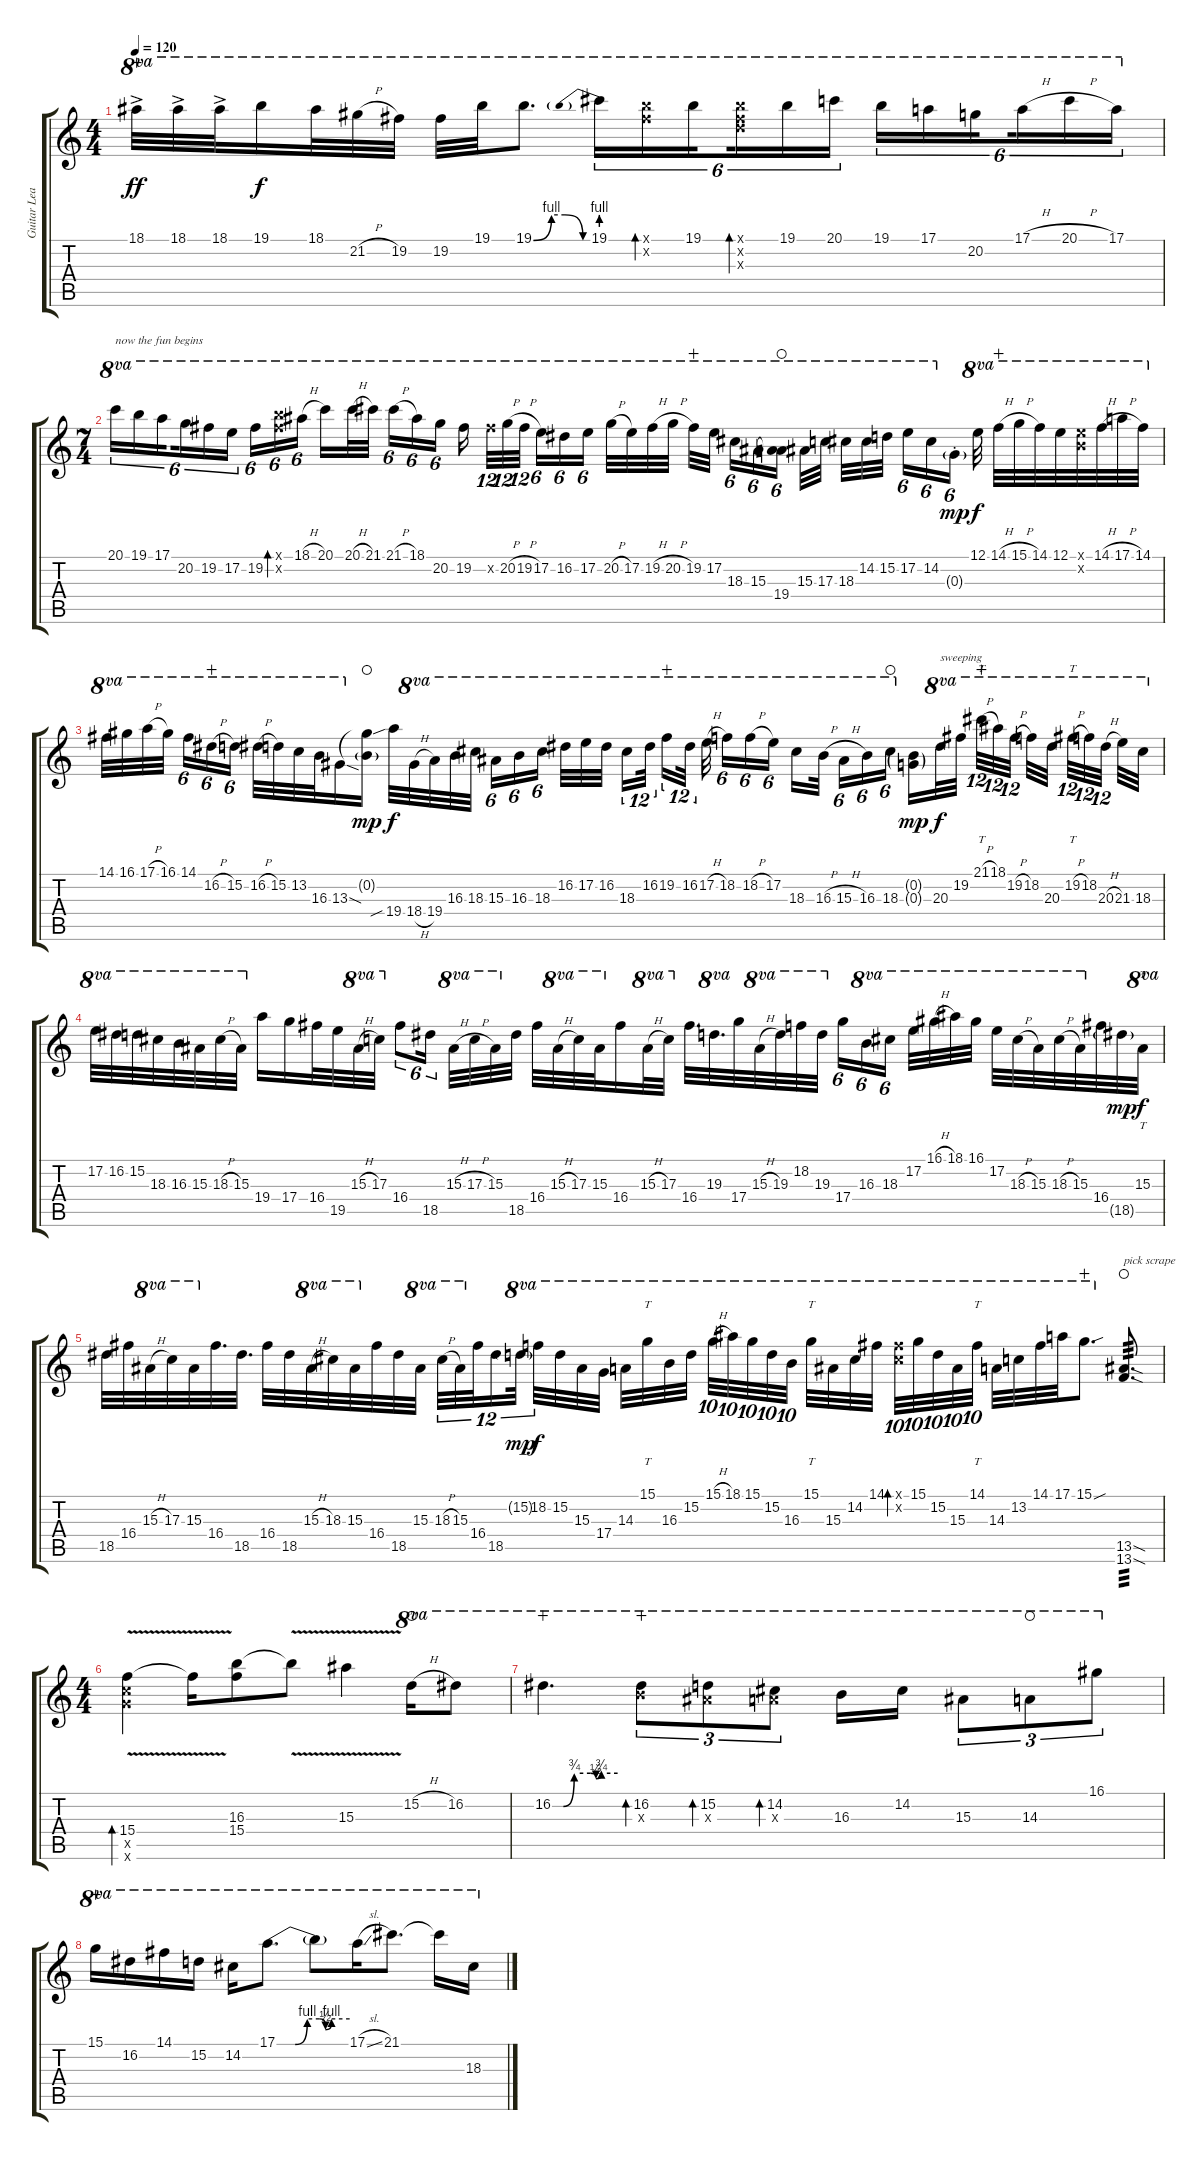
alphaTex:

\track ("Guitar Lead" "Guitar Lea") {instrument distortionguitar}
\staff {score tabs}
\tuning (E4 B3 G3 D3 A2 E2) {hide}
\ts (4 4)
\tempo 120
\clef g2
\ks c
18.1{ac}.32{ot 8va dy ff wahc} 18.1{ac}.32{ot 8va} 18.1{ac}.32{ot 8va} 19.1.16{ot 8va dy f} 18.1.32{ot 8va} 21.2{h}.32{ot 8va} 19.2.32{ot 8va} 19.2.32{ot 8va} 19.1.32{ot 8va} 19.1{be (custom 0 0 20 4 35 4 55 0 60 0)}.8{d ot 8va} 19.1{be (prebend 0 4 60 4)}.16{tu (6 4) ot 8va} (19.1{x} 19.2{x}).16{tu (6 4) bd 120 ot 8va} 19.1.16{tu (6 4) ot 8va beam splitsecondary} (19.1{x} 19.2{x} 19.3{x}).16{tu (6 4) bd 120 ot 8va} 19.1.16{tu (6 4) ot 8va} 20.1.16{tu (6 4) ot 8va} 19.1.16{tu (6 4) ot 8va} 17.1.16{tu (6 4) ot 8va} 20.2.16{tu (6 4) ot 8va beam splitsecondary} 17.1{h}.16{tu (6 4) ot 8va} 20.1{h}.16{tu (6 4) ot 8va} 17.1.16{tu (6 4) ot 8va} |
\ts (7 4)
20.1.16{tu (6 4) ot 8va txt "now the fun begins"} 19.1.16{tu (6 4) ot 8va} 17.1.16{tu (6 4) ot 8va beam splitsecondary} 20.2.16{tu (6 4) ot 8va} 19.2.16{tu (6 4) ot 8va} 17.2.16{tu (6 4) ot 8va} 19.2.16{tu (6 4) ot 8va} (19.1{x} 19.2{x}).16{tu (6 4) bd 60 ot 8va} 18.1{h}.16{tu (6 4) ot 8va beam splitsecondary} 20.1.16{ot 8va} 20.1{h}.32{ot 8va} 21.1.32{ot 8va} 21.1{h}.16{tu (6 4) ot 8va} 18.1.16{tu (6 4) ot 8va} 20.2.16{tu (6 4) ot 8va beam splitsecondary} 19.2.16{ot 8va beam splitsecondary} 19.2{x}.32{tu (12 8) ot 8va} 20.2{h}.32{tu (12 8) ot 8va} 19.2{h}.32{tu (12 8) ot 8va} 17.2.16{tu (6 4) ot 8va} 16.2.16{tu (6 4) ot 8va} 17.2.16{tu (6 4) ot 8va beam splitsecondary} 20.2{h}.32{ot 8va} 17.2.32{ot 8va} 19.2{h}.32{ot 8va} 20.2{h}.32{ot 8va} 19.2.32{ot 8va wahc} 17.2.32{ot 8va beam splitsecondary} 18.3.16{tu (6 4) ot 8va} 15.3.16{tu (6 4) ot 8va} (15.3{t} 19.4).16{tu (6 4) ot 8va waho beam splitsecondary} 15.3.32{ot 8va} 17.3.32{ot 8va} 18.3.32{ot 8va} 14.2.32{ot 8va} 15.2.32{ot 8va beam splitsecondary} 17.2.16{tu (6 4) ot 8va} 14.2.16{tu (6 4) ot 8va} 0.3{g st}.16{tu (6 4) dy mp beam splitsecondary} 12.1.32{ot 8va dy f} 14.1{h}.32{ot 8va wahc} 15.1{h}.32{ot 8va} 14.1.32{ot 8va} 12.1.32{ot 8va} (12.1{x} 12.2{x}).32{ot 8va} 14.1{h}.32{ot 8va} 17.1{h}.32{ot 8va} 14.1.32{ot 8va} |
14.1.32{ot 8va} 16.1.32{ot 8va} 17.1{h}.32{ot 8va} 16.1.32{ot 8va beam splitsecondary} 14.1.16{tu (6 4) ot 8va} 16.2{h}.16{tu (6 4) ot 8va wahc} 15.2.16{tu (6 4) ot 8va} 16.2{h}.32{ot 8va} 15.2.32{ot 8va} 13.2.32{ot 8va} 16.3.32{ot 8va} 13.3{sod}.16{ot 8va} (0.2{g} 13.3{t}).16{dy mp waho} 19.4{sib}.32{dy f} 18.4{h}.32{ot 8va} 19.4.32{ot 8va} 16.3.32{ot 8va} 18.3.32{ot 8va beam splitsecondary} 15.3.16{tu (6 4) ot 8va} 16.3.16{tu (6 4) ot 8va} 18.3.16{tu (6 4) ot 8va} 16.2.32{ot 8va} 17.2.32{ot 8va} 16.2.32{ot 8va beam splitsecondary} 18.3.16{tu (12 8) ot 8va} 16.2.32{tu (12 8) ot 8va beam splitsecondary} 19.2.16{tu (12 8) ot 8va wahc} 16.2.32{tu (12 8) ot 8va} 17.2{h}.32{ot 8va beam splitsecondary} 18.2.16{tu (6 4) ot 8va} 18.2{h}.16{tu (6 4) ot 8va} 17.2.16{tu (6 4) ot 8va beam splitsecondary} 18.3.16{ot 8va} 16.3{h}.32{ot 8va} 15.3{h}.16{tu (6 4) ot 8va} 16.3.16{tu (6 4) ot 8va} 18.3.16{tu (6 4) ot 8va waho beam splitsecondary} (0.2{g} 0.3{g}).16{dy mp} 20.3.32{ot 8va txt "sweeping" dy f} 19.2.32{ot 8va} 21.1{h}.32{tt tu (12 8) ot 8va wahc} 18.1.32{tu (12 8) ot 8va} 19.2{h}.32{tu (12 8) ot 8va beam splitsecondary} 18.2.32{ot 8va} 20.3.32{ot 8va beam splitsecondary} 19.2{h}.32{tt tu (12 8) ot 8va} 18.2.32{tu (12 8) ot 8va} 20.3{h}.32{tu (12 8) ot 8va beam splitsecondary} 21.3.32{ot 8va} 18.3.32{ot 8va} |
17.2.32{ot 8va} 16.2.32{ot 8va} 15.2.32{ot 8va} 18.3.32{ot 8va} 16.3.32{ot 8va} 15.3.32{ot 8va} 18.3{h}.32{ot 8va} 15.3.32{ot 8va} 19.4.16 17.4.16 16.4.32 19.5.32 15.3{h}.32{ot 8va} 17.3.32{ot 8va} 16.4.8{tu (6 4)} 18.5.16{tu (6 4) beam splitsecondary} 15.3{h}.32{ot 8va} 17.3{h}.32{ot 8va} 15.3.32{ot 8va} 18.5.32 16.4.32 15.3{h}.32{ot 8va} 17.3.32{ot 8va} 15.3.32{ot 8va} 16.4.16 15.3{h}.32{ot 8va} 17.3.32{ot 8va} 16.4.32{d} 19.3.32{d ot 8va} 17.4.32 15.3{h}.32{ot 8va} 19.3.32{ot 8va} 18.2.32{ot 8va} 19.3.32{ot 8va} 17.4.16{tu (6 4)} 16.3.16{tu (6 4) ot 8va} 18.3.16{tu (6 4) ot 8va beam splitsecondary} 17.2.32{ot 8va} 16.1{h}.32{ot 8va} 18.1.32{ot 8va} 16.1.32{ot 8va} 17.2.32{ot 8va} 18.3{h}.32{ot 8va} 15.3.32{ot 8va} 18.3{h}.32{ot 8va} 15.3.32{ot 8va} 16.4.32 18.5{g}.32{dy mp} 15.3.32{tt ot 8va dy f} |
18.5.32 16.4.32 15.3{h}.32{ot 8va} 17.3.32{ot 8va} 15.3.32{ot 8va} 16.4.32{d} 18.5.32{d} 16.4.32 18.5.32 15.3{h}.32{ot 8va} 18.3.32{ot 8va} 15.3.32{ot 8va} 16.4.32 18.5.32 15.3.32{ot 8va} 18.3{h}.32{tu (12 8) ot 8va} 15.3.32{tu (12 8) ot 8va} 16.4.32{tu (12 8) beam splitsecondary} 18.5.16{tu (12 8)} 15.2{g}.32{tu (12 8) ot 8va dy mp beam splitsecondary} 18.2.32{ot 8va dy f} 15.2.32{ot 8va} 15.3.32{ot 8va} 17.4.32{ot 8va} 14.3.32{ot 8va} 15.1.32{tt ot 8va} 16.3.32{ot 8va} 15.2.32{ot 8va beam splitsecondary} 15.1{h}.32{tu (10 8) ot 8va} 18.1.32{tu (10 8) ot 8va} 15.1.32{tu (10 8) ot 8va} 15.2.32{tu (10 8) ot 8va} 16.3.32{tu (10 8) ot 8va} 15.1.32{tt ot 8va} 15.3.32{ot 8va} 14.2.32{ot 8va} 14.1.32{ot 8va beam splitsecondary} (14.1{x} 14.2{x}).32{tu (10 8) bd 60 ot 8va} 15.1.32{tu (10 8) ot 8va} 15.2.32{tu (10 8) ot 8va} 15.3.32{tu (10 8) ot 8va} 14.1.32{tt tu (10 8) ot 8va} 14.3.32{ot 8va} 13.2.32{ot 8va} 14.1.32{ot 8va} 17.1.32{ot 8va} 15.1{sou}.8{d ot 8va wahc} (13.5{sod} 13.6{sod}).8{d txt "pick scrape" tp 3 waho} |
\ts (4 4)
(15.4{v} 15.5{x} 15.6{x}).4{bd 120} 15.4{t}.16 (16.3 15.4).8 16.3{v t}.8 15.3{v}.4 15.2{h}.16{ot 8va waho} 16.2.8{ot 8va} |
16.2{be (custom 0 0 10 0 20 3 35 3 40 2 45 3 60 3)}.4{d ot 8va wahc} (16.2 16.3{x}).8{tu (3 2) bd 120 ot 8va wahc} (15.2 15.3{x}).8{tu (3 2) bd 120 ot 8va} (14.2 14.3{x}).8{tu (3 2) bd 120 ot 8va} 16.3.16{ot 8va} 14.2.16{ot 8va} 15.3.8{tu (3 2) ot 8va} 14.3.8{tu (3 2) ot 8va waho} 16.1.8{tu (3 2) ot 8va} |
15.1.16{ot 8va wahc} 16.2.16{ot 8va} 14.1.16{ot 8va} 15.2.16{ot 8va} 14.2.16{ot 8va} 17.1{be (custom 0 0 15 0 25 4 35 4 40 2 45 4 60 4)}.8{d ot 8va} 17.1{t}.8{ot 8va} 17.1{sl}.16{ot 8va} 21.1.8{d ot 8va} 21.1{t}.16{ot 8va} 18.3.16{ot 8va}
